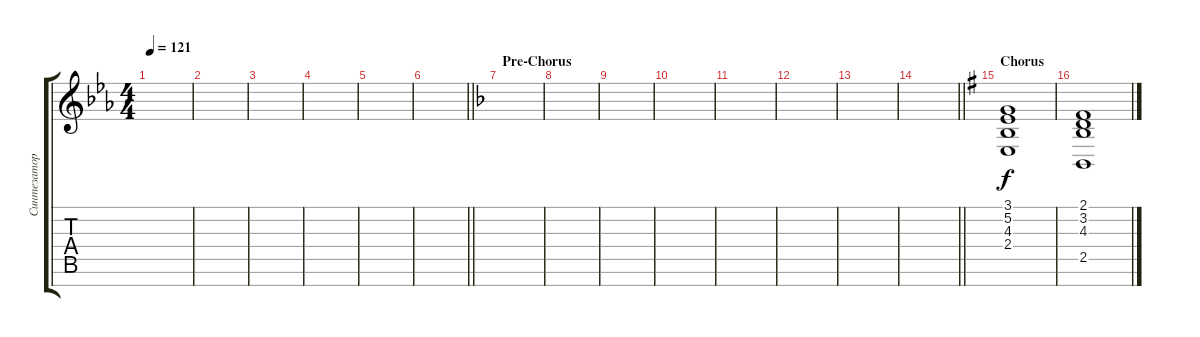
\track ("Синтезатор" "Синтезатор") {instrument stringensemble1}
\staff {score tabs}
\tuning (E4 B3 G3 D3 A2 E2 B1) {hide}
\ts (4 4)
\tempo 121
\clef g2
\ks cminor
|
|
|
|
|
\barLineRight lightlight
|
\section ("" "Pre-Chorus")
\ks dminor
|
|
|
|
|
|
|
\barLineRight lightlight
|
\section ("" "Chorus")
\ks eminor
(3.1 5.2 4.3 2.4).1 |
(2.1 3.2 4.3 2.5).1
